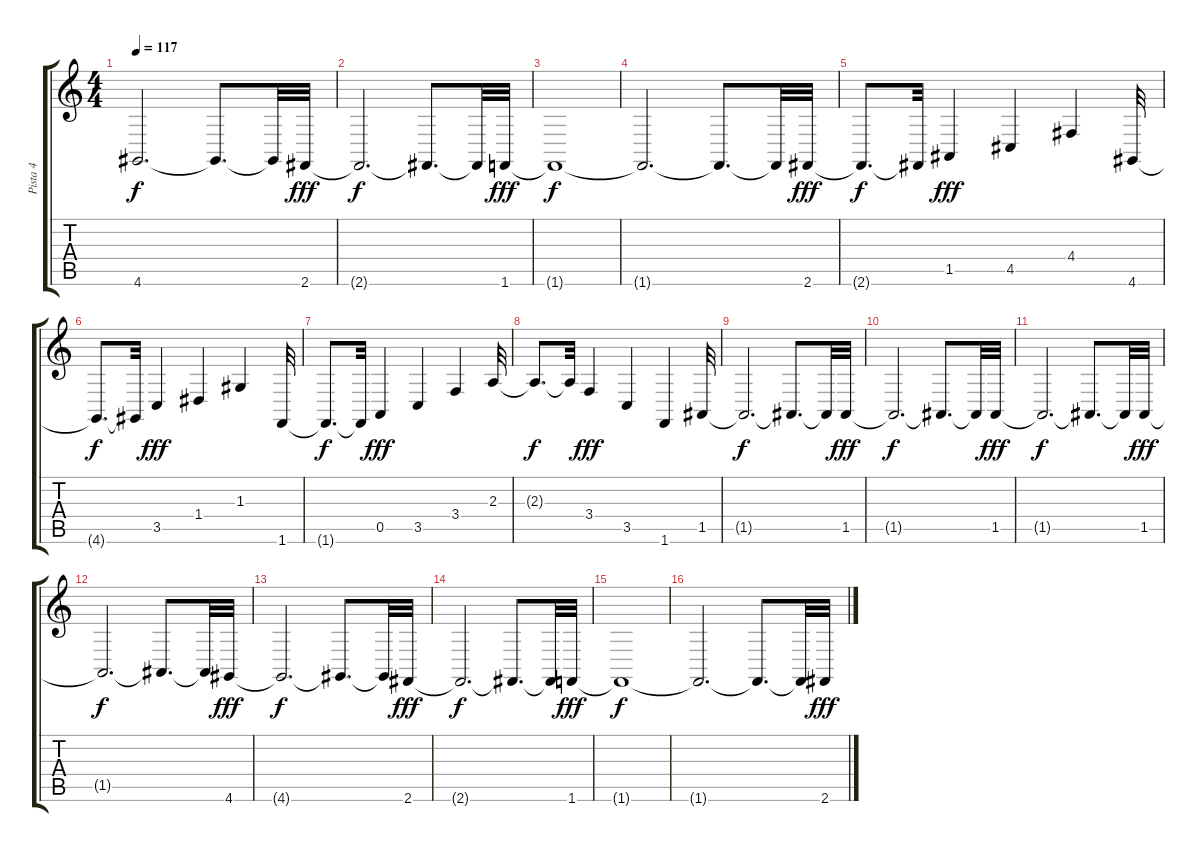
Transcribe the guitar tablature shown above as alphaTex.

\track ("Pista 4" "Pista 4") {instrument vibraphone}
\staff {score tabs}
\tuning (E4 B3 G3 D3 A2 E2) {hide}
\ts (4 4)
\tempo 117
\clef g2
\ks c
4.6{t}.2{d dy f} 4.6{t}.8{d} 4.6{t}.32 2.6.32{dy fff} |
2.6{t}.2{d dy f} 2.6{t}.8{d} 2.6{t}.32 1.6.32{dy fff} |
1.6{t}.1{dy f} |
1.6{t}.2{d} 1.6{t}.8{d} 1.6{t}.32 2.6.32{dy fff} |
2.6{t}.8{d dy f} 2.6{t}.32 1.5.4{dy fff} 4.5.4 4.4.4 4.6.32 |
4.6{t}.8{d dy f} 4.6{t}.32 3.5.4{dy fff} 1.4.4 1.3.4 1.6.32 |
1.6{t}.8{d dy f} 1.6{t}.32 0.5.4{dy fff} 3.5.4 3.4.4 2.3.32 |
2.3{t}.8{d dy f} 2.3{t}.32 3.4.4{dy fff} 3.5.4 1.6.4 1.5.32 |
1.5{t}.2{d dy f} 1.5{t}.8{d} 1.5{t}.32 1.5.32{dy fff} |
1.5{t}.2{d dy f} 1.5{t}.8{d} 1.5{t}.32 1.5.32{dy fff} |
1.5{t}.2{d dy f} 1.5{t}.8{d} 1.5{t}.32 1.5.32{dy fff} |
1.5{t}.2{d dy f} 1.5{t}.8{d} 1.5{t}.32 4.6.32{dy fff} |
4.6{t}.2{d dy f} 4.6{t}.8{d} 4.6{t}.32 2.6.32{dy fff} |
2.6{t}.2{d dy f} 2.6{t}.8{d} 2.6{t}.32 1.6.32{dy fff} |
1.6{t}.1{dy f} |
1.6{t}.2{d} 1.6{t}.8{d} 1.6{t}.32 2.6.32{dy fff}
